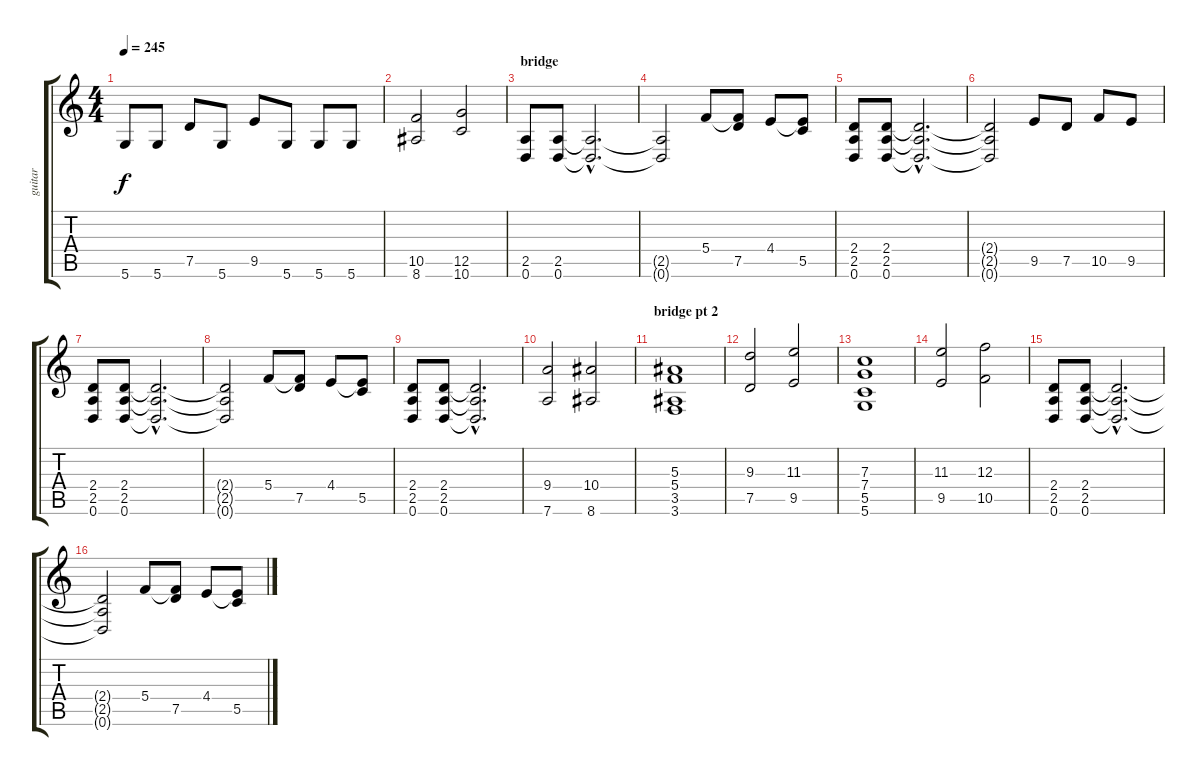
\track ("guitar" "guitar") {instrument distortionguitar}
\staff {score tabs}
\tuning (D4 A3 F3 C3 G2 D2) {hide}
\ts (4 4)
\tempo 245
\clef g2
\ks c
5.6.8{dy f} 5.6.8 7.5.8 5.6.8 9.5.8 5.6.8 5.6.8 5.6.8 |
(10.5 8.6).2 (12.5 10.6).2 |
\section ("" "bridge")
(2.5 0.6).8 (2.5 0.6).8 (2.5{hac t} 0.6{hac t}).2{d} |
(2.5{t} 0.6{t}).2 5.4.8 (5.4{t} 7.5).8 4.4.8 (4.4{t} 5.5).8 |
(2.4 2.5 0.6).8 (2.4 2.5 0.6).8 (2.4{hac t} 2.5{hac t} 0.6{hac t}).2{d} |
(2.4{t} 2.5{t} 0.6{t}).2 9.5.8 7.5.8 10.5.8 9.5.8 |
(2.4 2.5 0.6).8 (2.4 2.5 0.6).8 (2.4{hac t} 2.5{hac t} 0.6{hac t}).2{d} |
(2.4{t} 2.5{t} 0.6{t}).2 5.4.8 (5.4{t} 7.5).8 4.4.8 (4.4{t} 5.5).8 |
(2.4 2.5 0.6).8 (2.4 2.5 0.6).8 (2.4{hac t} 2.5{hac t} 0.6{hac t}).2{d} |
(9.4 7.6).2 (10.4 8.6).2 |
\section ("" "bridge pt 2")
(5.3 5.4 3.5 3.6).1 |
(9.3 7.5).2 (11.3 9.5).2 |
(7.3 7.4 5.5 5.6).1 |
(11.3 9.5).2 (12.3 10.5).2 |
(2.4 2.5 0.6).8 (2.4 2.5 0.6).8 (2.4{hac t} 2.5{hac t} 0.6{hac t}).2{d} |
(2.4{t} 2.5{t} 0.6{t}).2 5.4.8 (5.4{t} 7.5).8 4.4.8 (4.4{t} 5.5).8
